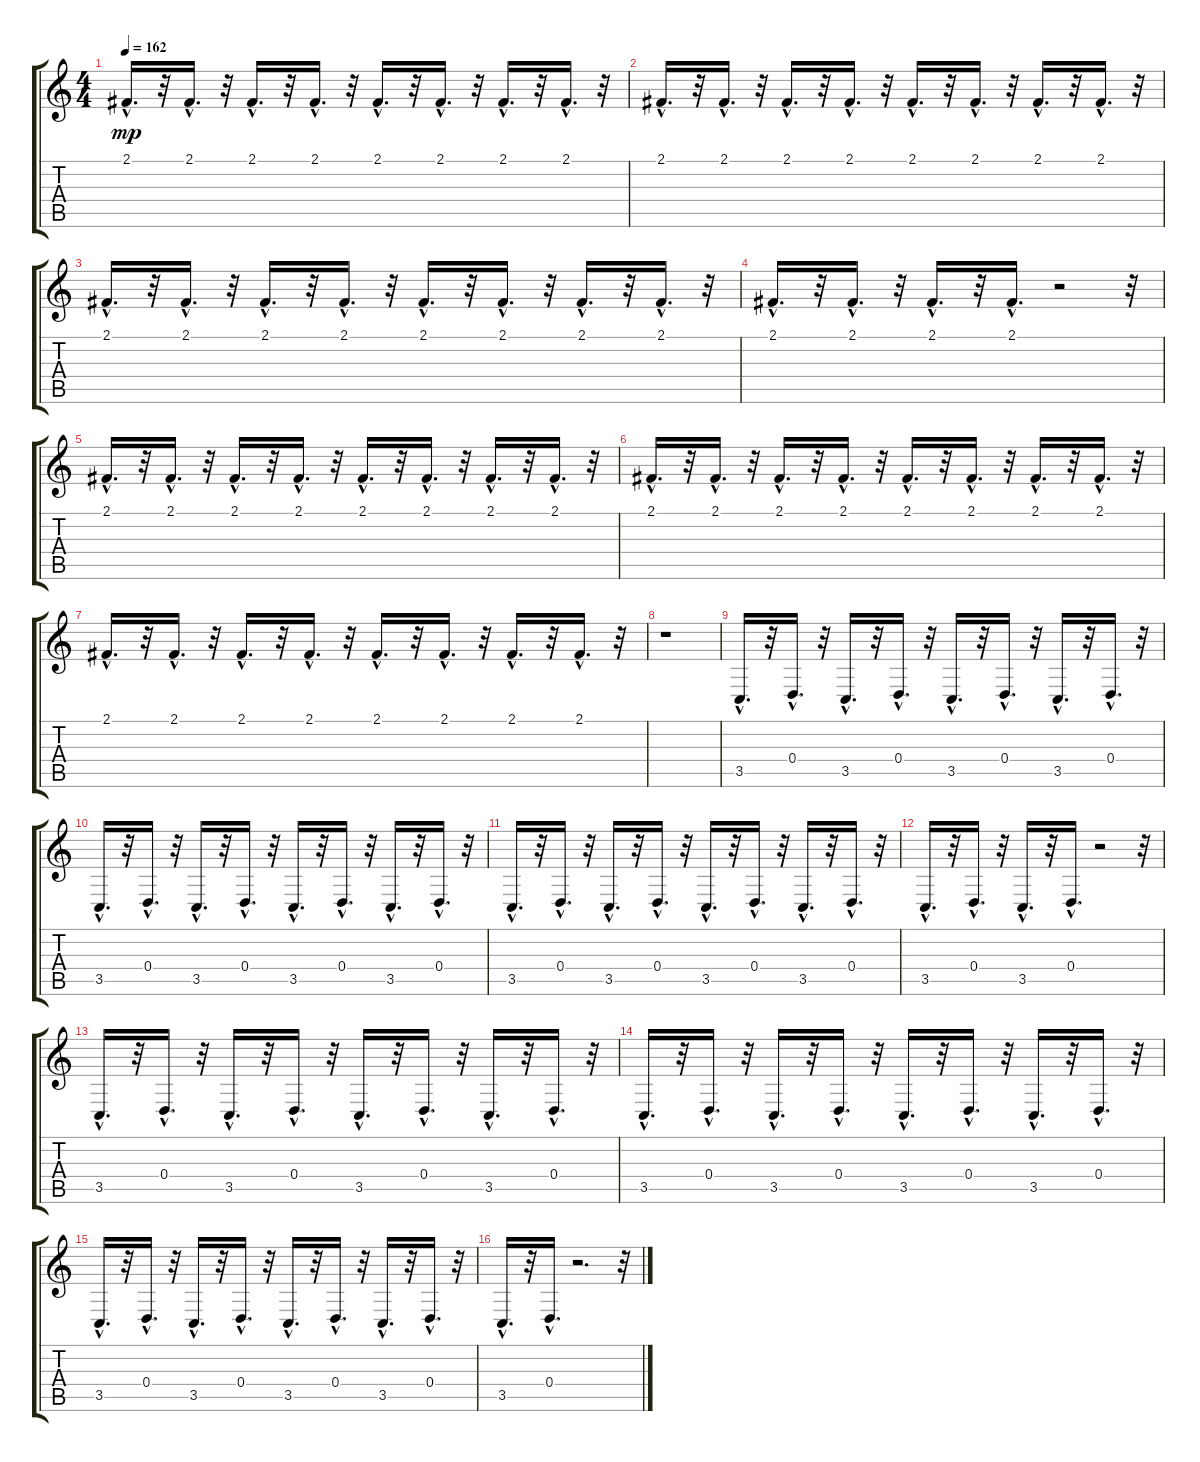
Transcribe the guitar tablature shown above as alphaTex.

\track "" {instrument electricpiano2}
\staff {score tabs}
\tuning (E4 B3 G3 D3 A2 E2) {hide}
\ts (4 4)
\tempo 162
\clef g2
\ks c
2.1{hac}.16{d dy mp} r.32 2.1{hac}.16{d} r.32 2.1{hac}.16{d} r.32 2.1{hac}.16{d} r.32 2.1{hac}.16{d} r.32 2.1{hac}.16{d} r.32 2.1{hac}.16{d} r.32 2.1{hac}.16{d} r.32 |
2.1{hac}.16{d} r.32 2.1{hac}.16{d} r.32 2.1{hac}.16{d} r.32 2.1{hac}.16{d} r.32 2.1{hac}.16{d} r.32 2.1{hac}.16{d} r.32 2.1{hac}.16{d} r.32 2.1{hac}.16{d} r.32 |
2.1{hac}.16{d} r.32 2.1{hac}.16{d} r.32 2.1{hac}.16{d} r.32 2.1{hac}.16{d} r.32 2.1{hac}.16{d} r.32 2.1{hac}.16{d} r.32 2.1{hac}.16{d} r.32 2.1{hac}.16{d} r.32 |
2.1{hac}.16{d} r.32 2.1{hac}.16{d} r.32 2.1{hac}.16{d} r.32 2.1{hac}.16{d} r.2 r.32 |
2.1{hac}.16{d} r.32 2.1{hac}.16{d} r.32 2.1{hac}.16{d} r.32 2.1{hac}.16{d} r.32 2.1{hac}.16{d} r.32 2.1{hac}.16{d} r.32 2.1{hac}.16{d} r.32 2.1{hac}.16{d} r.32 |
2.1{hac}.16{d} r.32 2.1{hac}.16{d} r.32 2.1{hac}.16{d} r.32 2.1{hac}.16{d} r.32 2.1{hac}.16{d} r.32 2.1{hac}.16{d} r.32 2.1{hac}.16{d} r.32 2.1{hac}.16{d} r.32 |
2.1{hac}.16{d} r.32 2.1{hac}.16{d} r.32 2.1{hac}.16{d} r.32 2.1{hac}.16{d} r.32 2.1{hac}.16{d} r.32 2.1{hac}.16{d} r.32 2.1{hac}.16{d} r.32 2.1{hac}.16{d} r.32 |
r.1 |
3.5{hac}.16{d} r.32 0.4{hac}.16{d} r.32 3.5{hac}.16{d} r.32 0.4{hac}.16{d} r.32 3.5{hac}.16{d} r.32 0.4{hac}.16{d} r.32 3.5{hac}.16{d} r.32 0.4{hac}.16{d} r.32 |
3.5{hac}.16{d} r.32 0.4{hac}.16{d} r.32 3.5{hac}.16{d} r.32 0.4{hac}.16{d} r.32 3.5{hac}.16{d} r.32 0.4{hac}.16{d} r.32 3.5{hac}.16{d} r.32 0.4{hac}.16{d} r.32 |
3.5{hac}.16{d} r.32 0.4{hac}.16{d} r.32 3.5{hac}.16{d} r.32 0.4{hac}.16{d} r.32 3.5{hac}.16{d} r.32 0.4{hac}.16{d} r.32 3.5{hac}.16{d} r.32 0.4{hac}.16{d} r.32 |
3.5{hac}.16{d} r.32 0.4{hac}.16{d} r.32 3.5{hac}.16{d} r.32 0.4{hac}.16{d} r.2 r.32 |
3.5{hac}.16{d} r.32 0.4{hac}.16{d} r.32 3.5{hac}.16{d} r.32 0.4{hac}.16{d} r.32 3.5{hac}.16{d} r.32 0.4{hac}.16{d} r.32 3.5{hac}.16{d} r.32 0.4{hac}.16{d} r.32 |
3.5{hac}.16{d} r.32 0.4{hac}.16{d} r.32 3.5{hac}.16{d} r.32 0.4{hac}.16{d} r.32 3.5{hac}.16{d} r.32 0.4{hac}.16{d} r.32 3.5{hac}.16{d} r.32 0.4{hac}.16{d} r.32 |
3.5{hac}.16{d} r.32 0.4{hac}.16{d} r.32 3.5{hac}.16{d} r.32 0.4{hac}.16{d} r.32 3.5{hac}.16{d} r.32 0.4{hac}.16{d} r.32 3.5{hac}.16{d} r.32 0.4{hac}.16{d} r.32 |
3.5{hac}.16{d} r.32 0.4{hac}.16{d} r.2{d} r.32
